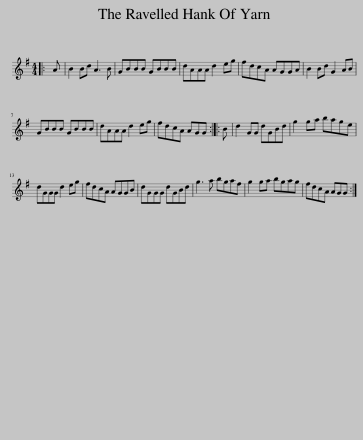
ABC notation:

X:1
L:1/8
M:4/4
I:linebreak $
K:G
V:1 treble
V:1
|: A | B2 Bd A3 B | GBBB GBBB | dAAA d2 eg | fdcA AGGA | %5
 B2 Bd G2 AB |$ GBBB GBBB | dAAA d2 eg | fdcA AGG :: B | %10
 d2 GG dGBd | g2 ga bage |$ dGGG d2 eg | fdcA AGGB | dGGG dGBd | %15
 g3 a bgaf | g2 ga bgag | fdcA AGG :| %18
